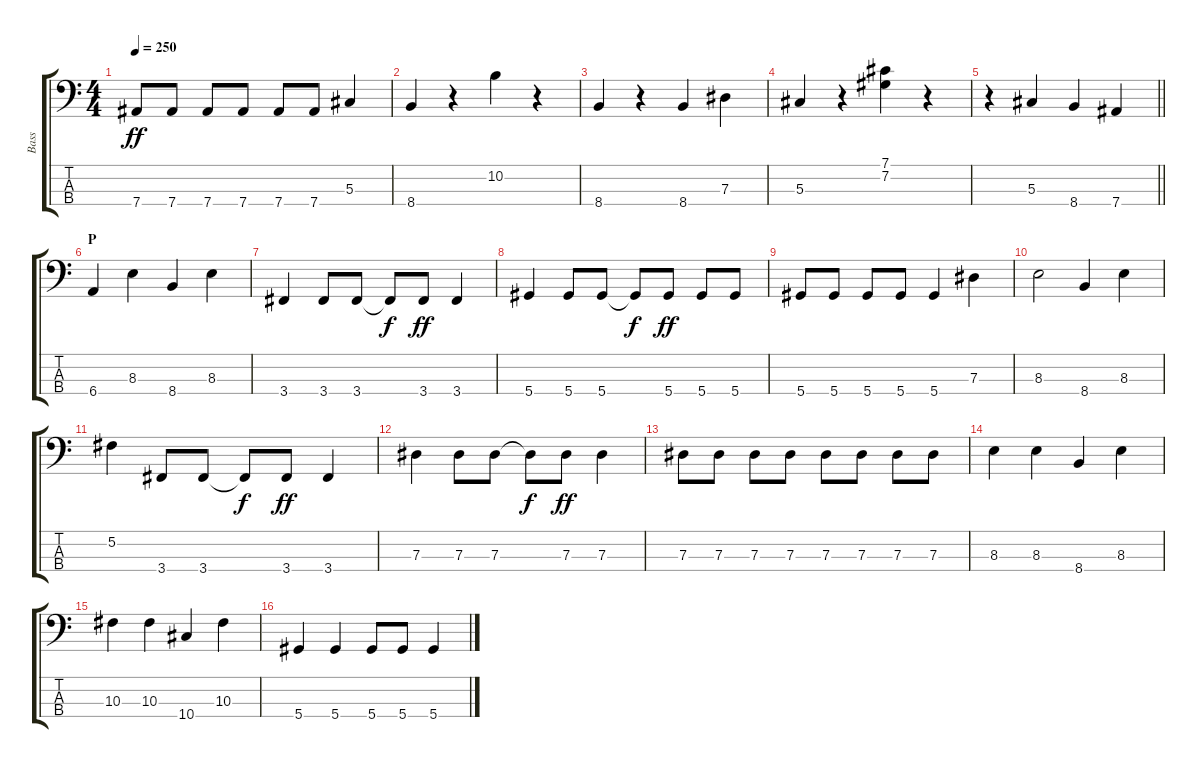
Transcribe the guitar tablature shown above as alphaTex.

\track ("Bass" "Bass") {instrument electricbasspick}
\staff {score tabs}
\tuning (Gb2 Db2 Ab1 Eb1) {hide}
\ts (4 4)
\tempo 250
\clef f4
\ks c
7.4.8{dy ff} 7.4.8 7.4.8 7.4.8 7.4.8 7.4.8 5.3.4 |
8.4.4 r.4 10.2.4 r.4 |
8.4.4 r.4 8.4.4 7.3.4 |
5.3.4 r.4 (7.1 7.2).4 r.4 |
\barLineRight lightlight
r.4 5.3.4 8.4.4 7.4.4 |
\section ("" "P")
6.4.4 8.3.4 8.4.4 8.3.4 |
3.4.4 3.4.8 3.4.8 3.4{t}.8{dy f} 3.4.8{dy ff} 3.4.4 |
5.4.4 5.4.8 5.4.8 5.4{t}.8{dy f} 5.4.8{dy ff} 5.4.8 5.4.8 |
5.4.8 5.4.8 5.4.8 5.4.8 5.4.4 7.3.4 |
8.3.2 8.4.4 8.3.4 |
5.2.4 3.4.8 3.4.8 3.4{t}.8{dy f} 3.4.8{dy ff} 3.4.4 |
7.3.4 7.3.8 7.3.8 7.3{t}.8{dy f} 7.3.8{dy ff} 7.3.4 |
7.3.8 7.3.8 7.3.8 7.3.8 7.3.8 7.3.8 7.3.8 7.3.8 |
8.3.4 8.3.4 8.4.4 8.3.4 |
10.3.4 10.3.4 10.4.4 10.3.4 |
5.4.4 5.4.4 5.4.8 5.4.8 5.4.4
